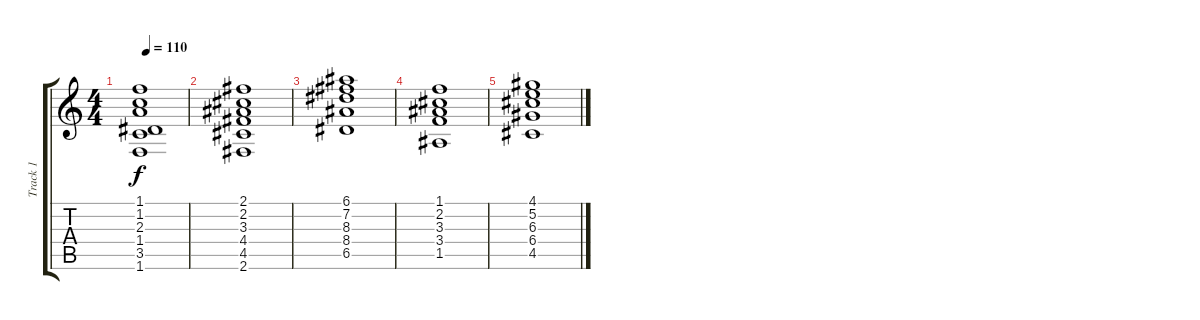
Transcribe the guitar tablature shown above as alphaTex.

\track ("Track 1" "Track 1") {instrument acousticguitarsteel}
\staff {score tabs}
\tuning (E4 B3 G3 D3 A2 E2) {hide}
\ts (4 4)
\tempo 110
\clef g2
\ks c
(1.1 1.2 2.3 1.4 3.5 1.6).1{dy f} |
(2.1 2.2 3.3 4.4 4.5 2.6).1 |
(6.1 7.2 8.3 8.4 6.5).1 |
(1.1 2.2 3.3 3.4 1.5).1 |
(4.1 5.2 6.3 6.4 4.5).1
